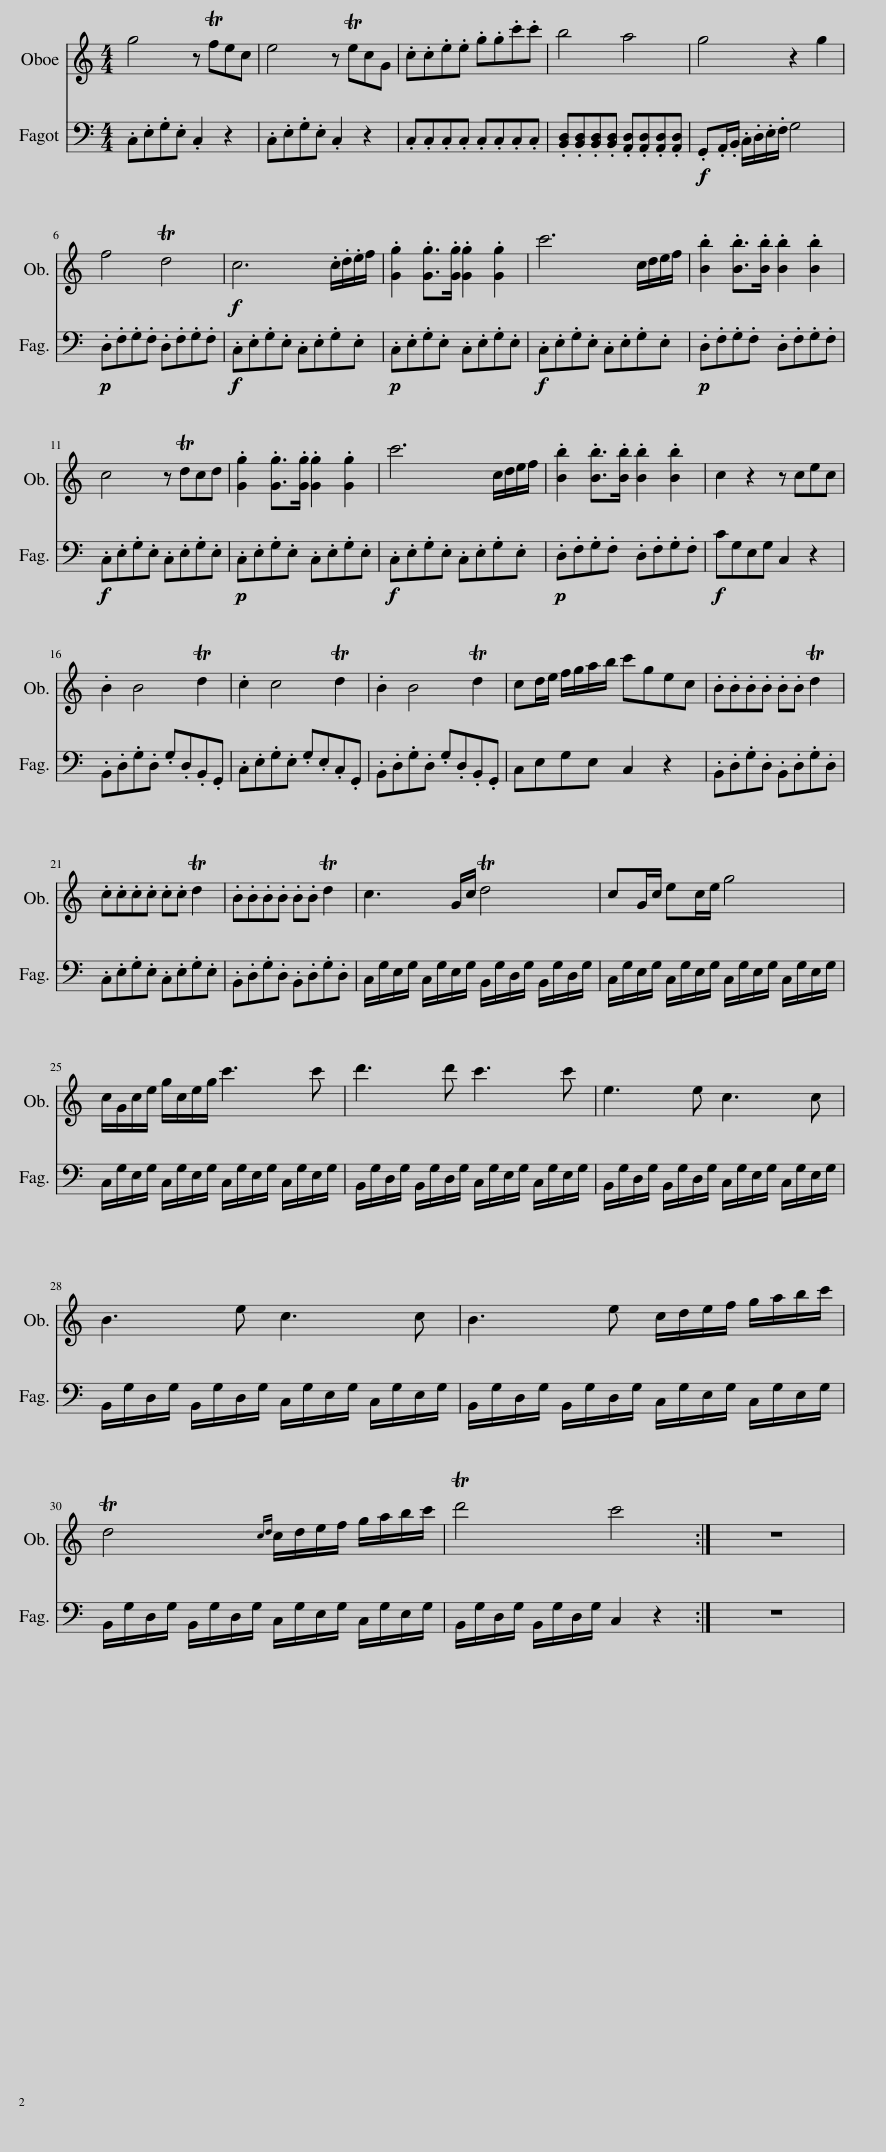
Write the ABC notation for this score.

X:1
%%score 1 2
L:1/8
M:4/4
I:linebreak $
K:C
V:1 treble
V:2 bass
V:1
 g4 z Tfec | e4 z TecG | .c.c.e.e .g.g.c'.c' | b4 a4 | g4 z2 g2 |$ %5
 f4 Td4 |!f! c6 .c/.d/.e/f/ | .[Gg]2 .[Gg]>.[Gg] .[Gg]2 .[Gg]2 | c'6 c/d/e/f/ | .[Bb]2 .[Bb]>.[Bb] .[Bb]2 .[Bb]2 |$ %10
 c4 z Tdcd | .[Gg]2 .[Gg]>.[Gg] .[Gg]2 .[Gg]2 | c'6 c/d/e/f/ | .[Bb]2 .[Bb]>.[Bb] .[Bb]2 .[Bb]2 | c2 z2 z cec |$ %15
 .B2 B4 Td2 | .c2 c4 Td2 | .B2 B4 Td2 | cd/e/ f/g/a/b/ c'gec | .B.B.B.B .B.B Td2 |$ %20
 .c.c.c.c .c.c Td2 | .B.B.B.B .B.B Td2 | c3 G/c/ Td4 | cG/c/ ec/e/ g4 |$ c/G/c/e/ g/c/e/g/ c'3 c' | %25
 d'3 d' c'3 c' | e3 e c3 c |$ B3 e c3 c | B3 e c/d/e/f/ g/a/b/c'/ |$ Td4{cd} c/d/e/f/ g/a/b/c'/ | %30
 Td'4 c'4 :| z8 | %32
V:2
 .C,.E,.G,.E, .C,2 z2 | .C,.E,.G,.E, .C,2 z2 | .C,.C,.C,.C, .C,.C,.C,.C, | .[B,,D,].[B,,D,].[B,,D,].[B,,D,] .[A,,D,].[A,,D,].[A,,D,].[A,,D,] |!f! .G,,.A,,/.B,,/ .C,/.D,/.E,/.F,/ G,4 |$ %5
!p! .D,.F,.G,.F, .D,.F,.G,.F, |!f! .C,.E,.G,.E, .C,.E,.G,.E, |!p! .C,.E,.G,.E, .C,.E,.G,.E, |!f! .C,.E,.G,.E, .C,.E,.G,.E, |!p! .D,.F,.G,.F, .D,.F,.G,.F, |$ %10
!f! .C,.E,.G,.E, .C,.E,.G,.E, |!p! .C,.E,.G,.E, .C,.E,.G,.E, |!f! .C,.E,.G,.E, .C,.E,.G,.E, |!p! .D,.F,.G,.F, .D,.F,.G,.F, |!f! CG,E,G, C,2 z2 |$ %15
 .B,,.D,.G,.D, .G,.D,.B,,.G,, | .C,.E,.G,.E, .G,.E,.C,.G,, | .B,,.D,.G,.D, .G,.D,.B,,.G,, | C,E,G,E, C,2 z2 | .B,,.D,.G,.D, .B,,.D,.G,.D, |$ %20
 .C,.E,.G,.E, .C,.E,.G,.E, | .B,,.D,.G,.D, .B,,.D,.G,.D, | C,/G,/E,/G,/ C,/G,/E,/G,/ B,,/G,/D,/G,/ B,,/G,/D,/G,/ | C,/G,/E,/G,/ C,/G,/E,/G,/ C,/G,/E,/G,/ C,/G,/E,/G,/ |$ C,/G,/E,/G,/ C,/G,/E,/G,/ C,/G,/E,/G,/ C,/G,/E,/G,/ | %25
 B,,/G,/D,/G,/ B,,/G,/D,/G,/ C,/G,/E,/G,/ C,/G,/E,/G,/ | B,,/G,/D,/G,/ B,,/G,/D,/G,/ C,/G,/E,/G,/ C,/G,/E,/G,/ |$ B,,/G,/D,/G,/ B,,/G,/D,/G,/ C,/G,/E,/G,/ C,/G,/E,/G,/ | B,,/G,/D,/G,/ B,,/G,/D,/G,/ C,/G,/E,/G,/ C,/G,/E,/G,/ |$ B,,/G,/D,/G,/ B,,/G,/D,/G,/ C,/G,/E,/G,/ C,/G,/E,/G,/ | %30
 B,,/G,/D,/G,/ B,,/G,/D,/G,/ C,2 z2 :| z8 | %32
